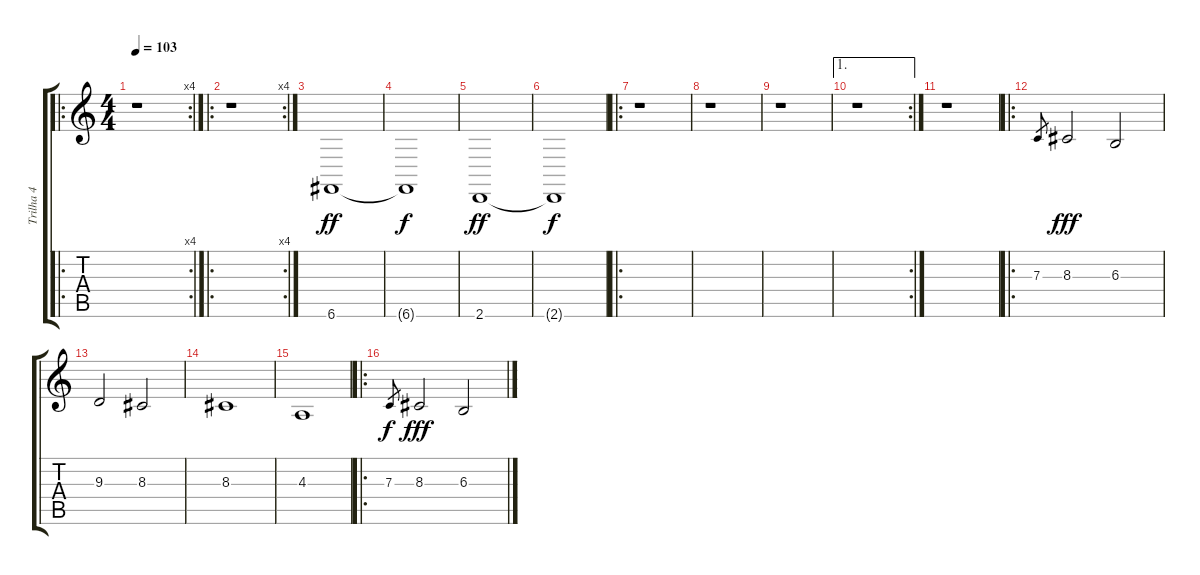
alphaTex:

\track ("Trilha 4" "Trilha 4") {instrument pad2warm}
\staff {score tabs}
\tuning (D4 A3 F3 C3 G2 C2) {hide}
\ro
\rc 4
\ts (4 4)
\tempo 103
\clef g2
\ks c
r.1{dy fff} |
\ro
\rc 4
r.1 |
6.6.1{dy ff} |
6.6{t}.1{dy f} |
2.6.1{dy ff} |
2.6{t}.1{dy f} |
\ro
r.1 |
r.1 |
r.1 |
\ae 1
\rc 2
r.1 |
r.1 |
\ro
7.3.8{gr} 8.3.2{dy fff} 6.3.2 |
9.3.2 8.3.2 |
8.3.1 |
4.3.1 |
\ro
7.3.8{gr dy f} 8.3.2{dy fff} 6.3.2
